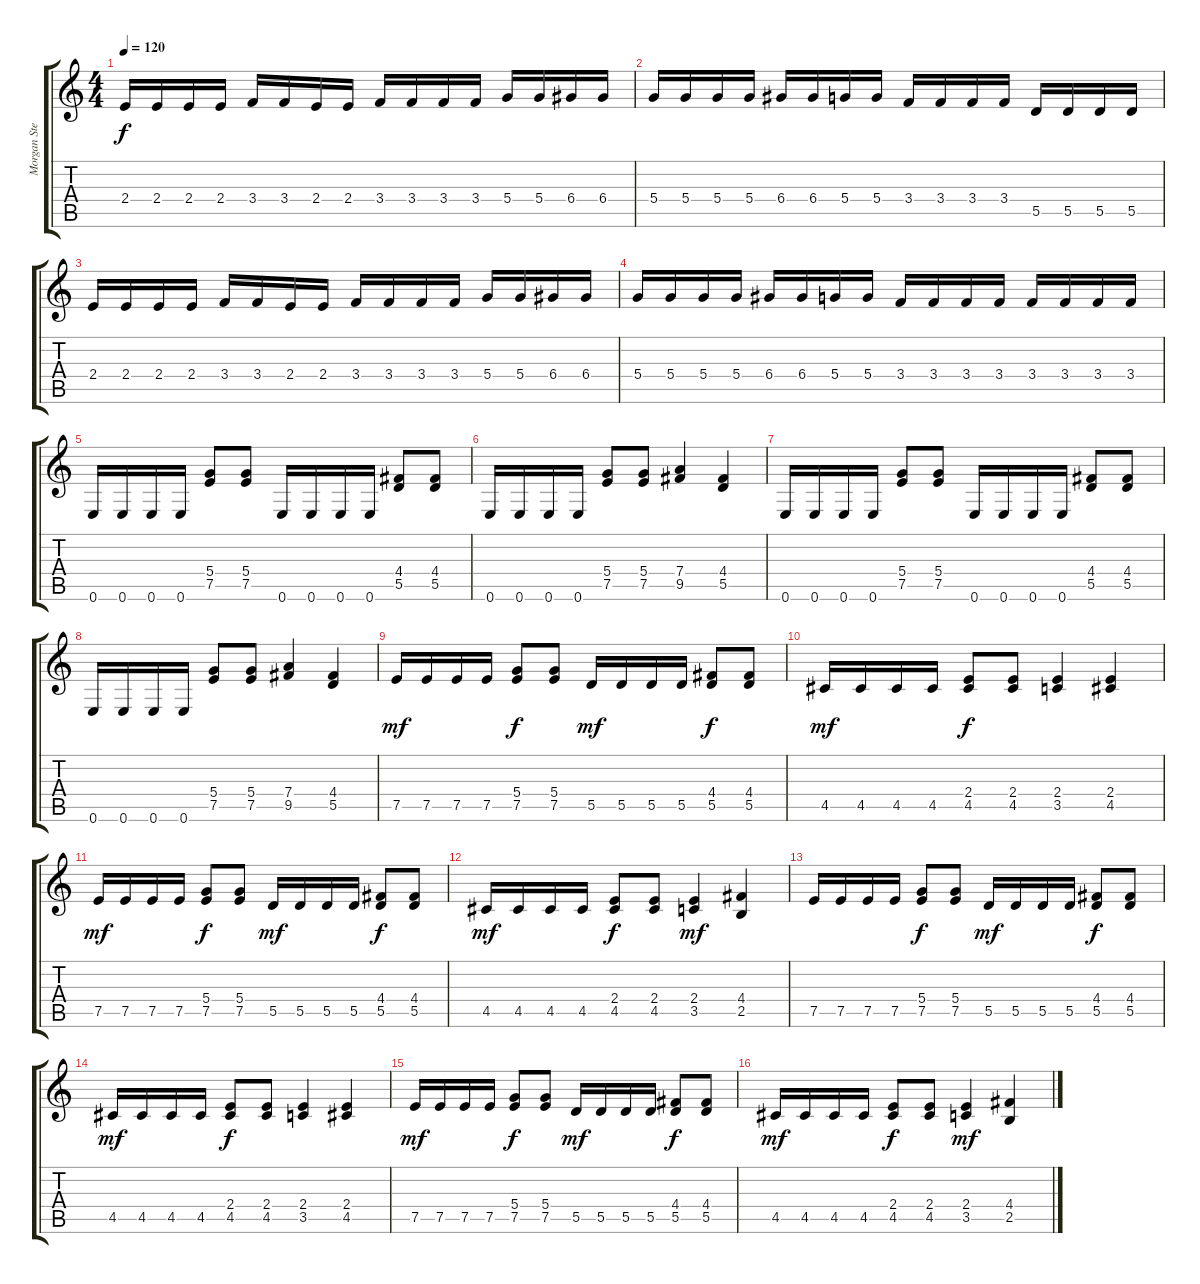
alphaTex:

\track ("Morgan Steinmeyer Hakansson" "Morgan Ste") {instrument distortionguitar}
\staff {score tabs}
\tuning (C4 B3 G3 D3 A2 E2) {hide}
\ts (4 4)
\tempo 120
\clef g2
\ks c
2.4.16{dy f} 2.4.16 2.4.16 2.4.16 3.4.16 3.4.16 2.4.16 2.4.16 3.4.16 3.4.16 3.4.16 3.4.16 5.4.16 5.4.16 6.4.16 6.4.16 |
5.4.16 5.4.16 5.4.16 5.4.16 6.4.16 6.4.16 5.4.16 5.4.16 3.4.16 3.4.16 3.4.16 3.4.16 5.5.16 5.5.16 5.5.16 5.5.16 |
2.4.16 2.4.16 2.4.16 2.4.16 3.4.16 3.4.16 2.4.16 2.4.16 3.4.16 3.4.16 3.4.16 3.4.16 5.4.16 5.4.16 6.4.16 6.4.16 |
5.4.16 5.4.16 5.4.16 5.4.16 6.4.16 6.4.16 5.4.16 5.4.16 3.4.16 3.4.16 3.4.16 3.4.16 3.4.16 3.4.16 3.4.16 3.4.16 |
0.6.16 0.6.16 0.6.16 0.6.16 (5.4 7.5).8 (5.4 7.5).8 0.6.16 0.6.16 0.6.16 0.6.16 (4.4 5.5).8 (4.4 5.5).8 |
0.6.16 0.6.16 0.6.16 0.6.16 (5.4 7.5).8 (5.4 7.5).8 (7.4 9.5).4 (4.4 5.5).4 |
0.6.16 0.6.16 0.6.16 0.6.16 (5.4 7.5).8 (5.4 7.5).8 0.6.16 0.6.16 0.6.16 0.6.16 (4.4 5.5).8 (4.4 5.5).8 |
0.6.16 0.6.16 0.6.16 0.6.16 (5.4 7.5).8 (5.4 7.5).8 (7.4 9.5).4 (4.4 5.5).4 |
7.5.16{dy mf} 7.5.16 7.5.16 7.5.16 (5.4 7.5).8{dy f} (5.4 7.5).8 5.5.16{dy mf} 5.5.16 5.5.16 5.5.16 (4.4 5.5).8{dy f} (4.4 5.5).8 |
4.5.16{dy mf} 4.5.16 4.5.16 4.5.16 (2.4 4.5).8{dy f} (2.4 4.5).8 (2.4 3.5).4 (2.4 4.5).4 |
7.5.16{dy mf} 7.5.16 7.5.16 7.5.16 (5.4 7.5).8{dy f} (5.4 7.5).8 5.5.16{dy mf} 5.5.16 5.5.16 5.5.16 (4.4 5.5).8{dy f} (4.4 5.5).8 |
4.5.16{dy mf} 4.5.16 4.5.16 4.5.16 (2.4 4.5).8{dy f} (2.4 4.5).8 (2.4 3.5).4{dy mf} (4.4 2.5).4 |
7.5.16 7.5.16 7.5.16 7.5.16 (5.4 7.5).8{dy f} (5.4 7.5).8 5.5.16{dy mf} 5.5.16 5.5.16 5.5.16 (4.4 5.5).8{dy f} (4.4 5.5).8 |
4.5.16{dy mf} 4.5.16 4.5.16 4.5.16 (2.4 4.5).8{dy f} (2.4 4.5).8 (2.4 3.5).4 (2.4 4.5).4 |
7.5.16{dy mf} 7.5.16 7.5.16 7.5.16 (5.4 7.5).8{dy f} (5.4 7.5).8 5.5.16{dy mf} 5.5.16 5.5.16 5.5.16 (4.4 5.5).8{dy f} (4.4 5.5).8 |
4.5.16{dy mf} 4.5.16 4.5.16 4.5.16 (2.4 4.5).8{dy f} (2.4 4.5).8 (2.4 3.5).4{dy mf} (4.4 2.5).4
